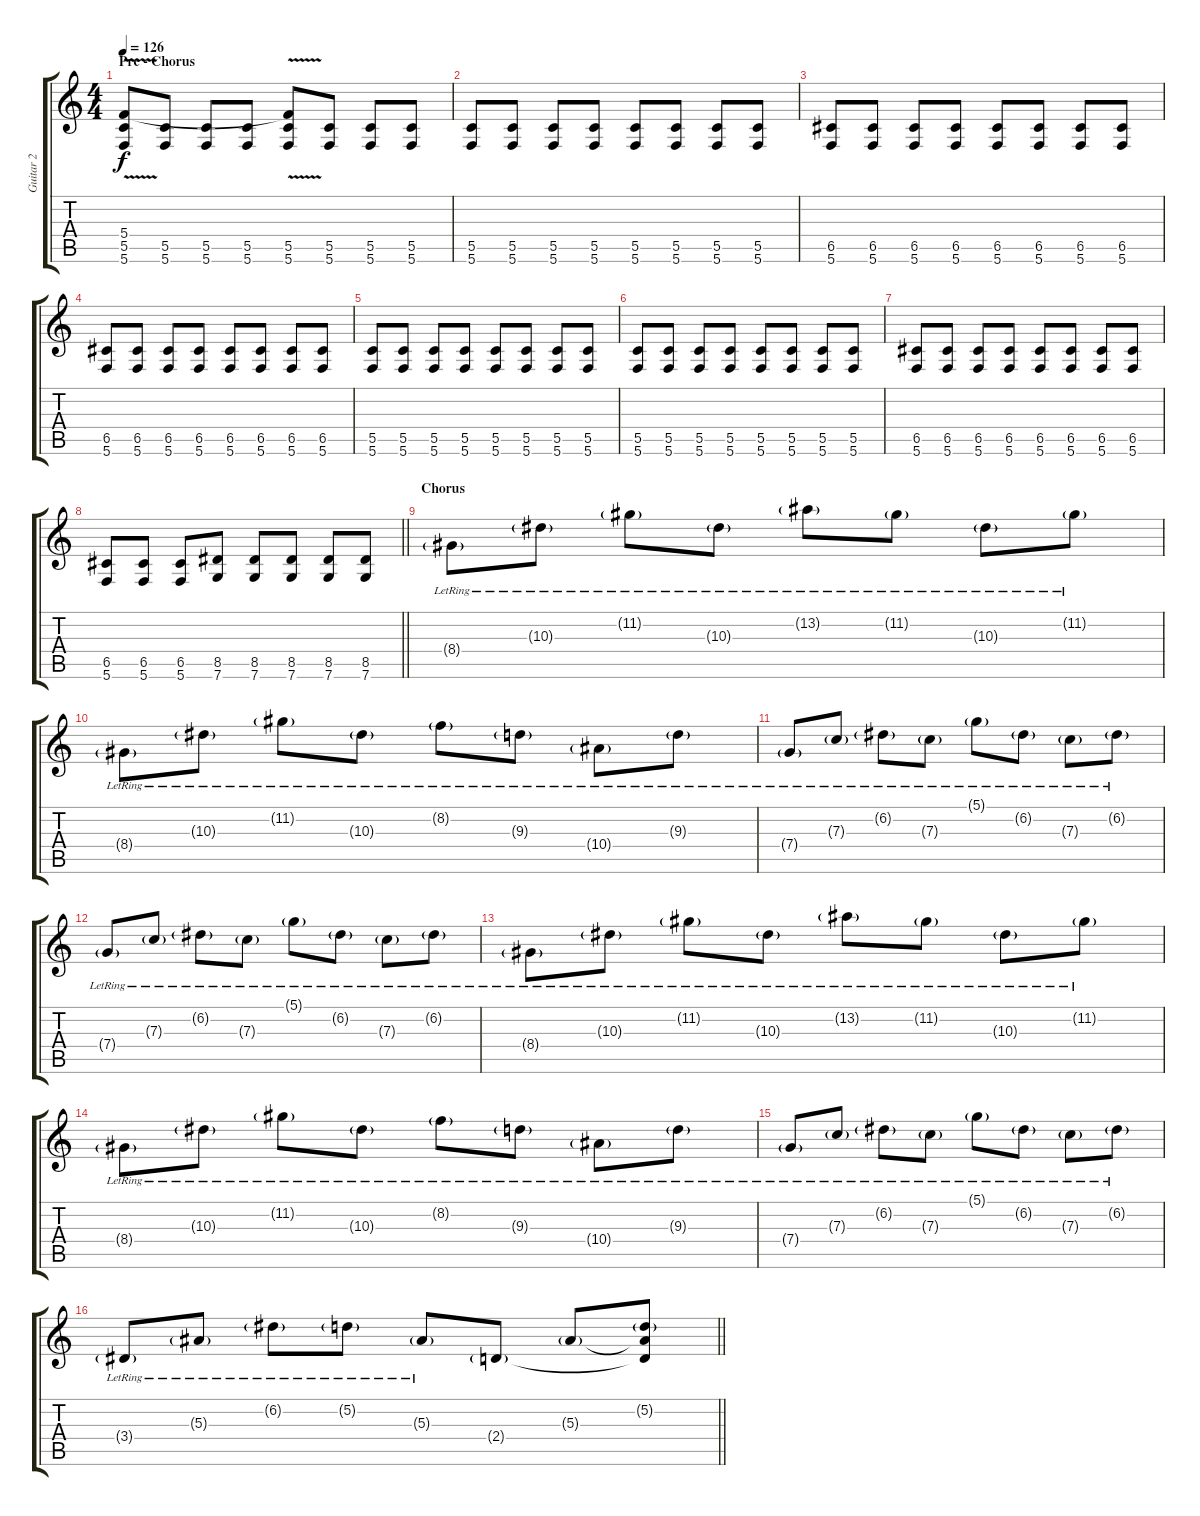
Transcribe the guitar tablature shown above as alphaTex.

\track ("Guitar 2" "Guitar 2") {instrument overdrivenguitar}
\staff {score tabs}
\tuning (D4 A3 F3 C3 G2 C2) {hide}
\ts (4 4)
\section ("" "Pre - Chorus")
\tempo 126
\clef g2
\ks c
(5.4{v} 5.5 5.6).8{dy f} (5.5 5.6).8 (5.5 5.6).8 (5.5 5.6).8 (5.4{t} 5.5 5.6).8 (5.5 5.6).8 (5.5 5.6).8 (5.5 5.6).8 |
(5.5 5.6).8 (5.5 5.6).8 (5.5 5.6).8 (5.5 5.6).8 (5.5 5.6).8 (5.5 5.6).8 (5.5 5.6).8 (5.5 5.6).8 |
(6.5 5.6).8 (6.5 5.6).8 (6.5 5.6).8 (6.5 5.6).8 (6.5 5.6).8 (6.5 5.6).8 (6.5 5.6).8 (6.5 5.6).8 |
(6.5 5.6).8 (6.5 5.6).8 (6.5 5.6).8 (6.5 5.6).8 (6.5 5.6).8 (6.5 5.6).8 (6.5 5.6).8 (6.5 5.6).8 |
(5.5 5.6).8 (5.5 5.6).8 (5.5 5.6).8 (5.5 5.6).8 (5.5 5.6).8 (5.5 5.6).8 (5.5 5.6).8 (5.5 5.6).8 |
(5.5 5.6).8 (5.5 5.6).8 (5.5 5.6).8 (5.5 5.6).8 (5.5 5.6).8 (5.5 5.6).8 (5.5 5.6).8 (5.5 5.6).8 |
(6.5 5.6).8 (6.5 5.6).8 (6.5 5.6).8 (6.5 5.6).8 (6.5 5.6).8 (6.5 5.6).8 (6.5 5.6).8 (6.5 5.6).8 |
\barLineRight lightlight
(6.5 5.6).8 (6.5 5.6).8 (6.5 5.6).8 (8.5 7.6).8 (8.5 7.6).8 (8.5 7.6).8 (8.5 7.6).8 (8.5 7.6).8 |
\section ("" "Chorus")
8.4{g lr}.8 10.3{g lr}.8 11.2{g lr}.8 10.3{g lr}.8 13.2{g lr}.8 11.2{g lr}.8 10.3{g lr}.8 11.2{g lr}.8 |
8.4{g lr}.8 10.3{g lr}.8 11.2{g lr}.8 10.3{g lr}.8 8.2{g lr}.8 9.3{g lr}.8 10.4{g lr}.8 9.3{g lr}.8 |
7.4{g lr}.8 7.3{g lr}.8 6.2{g lr}.8 7.3{g lr}.8 5.1{g lr}.8 6.2{g lr}.8 7.3{g lr}.8 6.2{g lr}.8 |
7.4{g lr}.8 7.3{g lr}.8 6.2{g lr}.8 7.3{g lr}.8 5.1{g lr}.8 6.2{g lr}.8 7.3{g lr}.8 6.2{g lr}.8 |
8.4{g lr}.8 10.3{g lr}.8 11.2{g lr}.8 10.3{g lr}.8 13.2{g lr}.8 11.2{g lr}.8 10.3{g lr}.8 11.2{g lr}.8 |
8.4{g lr}.8 10.3{g lr}.8 11.2{g lr}.8 10.3{g lr}.8 8.2{g lr}.8 9.3{g lr}.8 10.4{g lr}.8 9.3{g lr}.8 |
7.4{g lr}.8 7.3{g lr}.8 6.2{g lr}.8 7.3{g lr}.8 5.1{g lr}.8 6.2{g lr}.8 7.3{g lr}.8 6.2{g lr}.8 |
\barLineRight lightlight
3.4{g lr}.8 5.3{g lr}.8 6.2{g lr}.8 5.2{g lr}.8 5.3{g lr}.8 2.4{g}.8 5.3{g}.8 (5.2{g} 5.3{t} 2.4{t}).8
